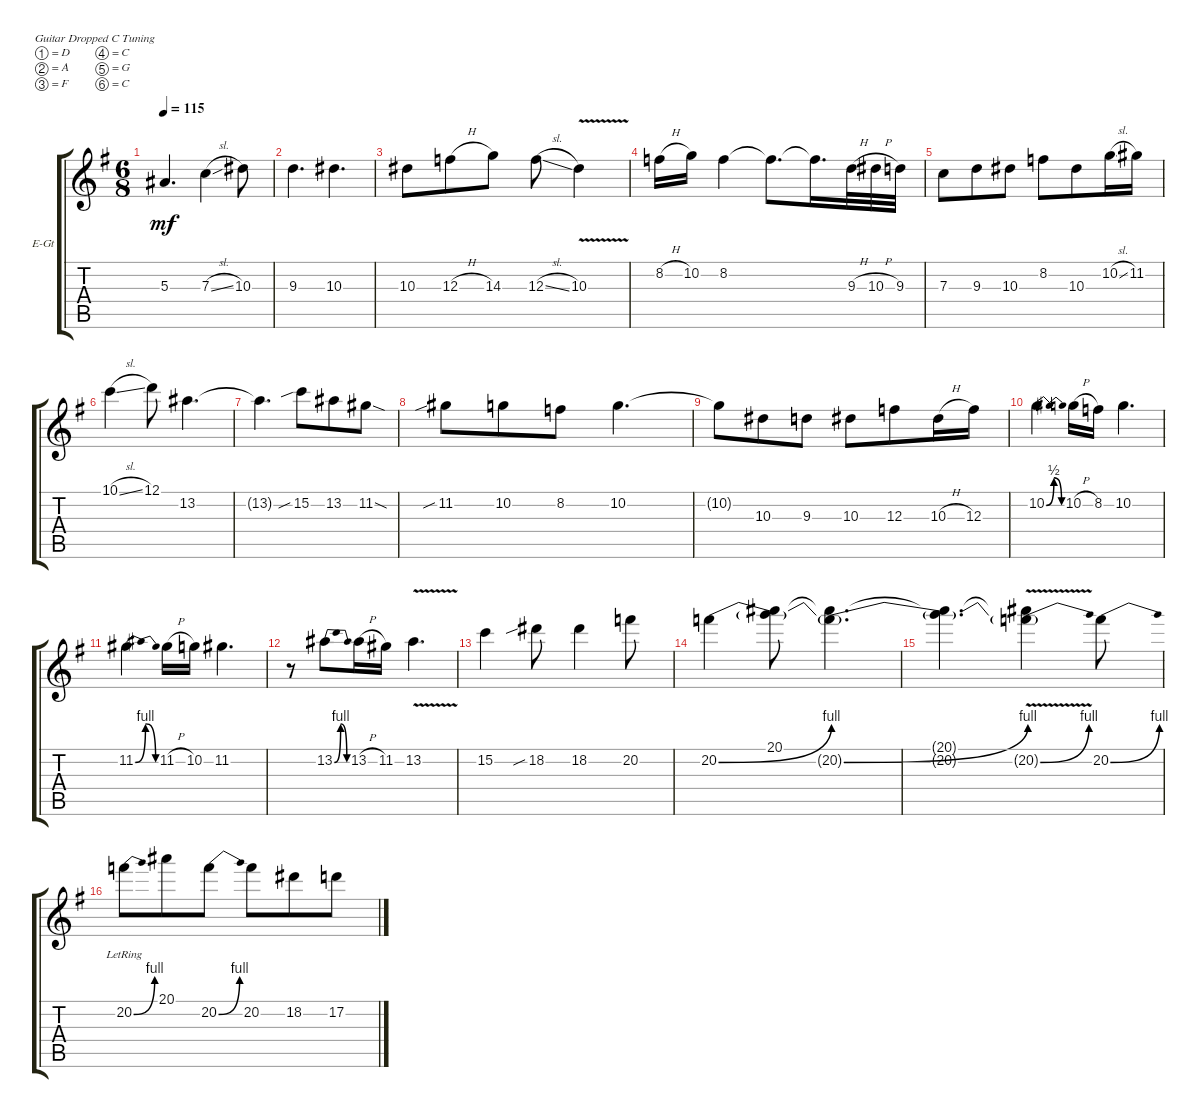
\bracketExtendMode groupsimilarinstruments
\firstSystemTrackNameOrientation horizontal
\otherSystemsTrackNameOrientation horizontal
\track ("Electric Guitar" "E-Gt") {instrument distortionguitar}
\staff {score tabs}
\tuning (D4 A3 F3 C3 G2 C2)
\ts (6 8)
\tempo 115
\clef g2
\ks eminor
5.3.4{d dy mf} 7.3{sl}.4 10.3.8 |
9.3.4{d} 10.3.4{d} |
10.3.8 12.3{h}.8 14.3.8 12.3{sl}.8 10.3{v}.4 |
8.2{h}.16 10.2.16 8.2.4 8.2{t}.8{d} 8.2{t}.16{d} 9.3{h}.32 10.3{h}.32 9.3.32 |
7.3.8 9.3.8 10.3.8 8.2.8 10.3.8 10.2{sl}.16 11.2.16 |
10.1{sl}.4 12.1.8 13.2.4{d} |
13.2{t}.4{d} 15.2{sib}.8 13.2.8 11.2{sod}.8 |
11.2{sib}.8 10.2.8 8.2.8 10.2.4{d} |
10.2{t}.8 10.3.8 9.3.8 10.3.8 12.3.8 10.3{h}.16 12.3.16 |
10.2{be (bendrelease 0 0 14.399999999999999 2 31.2 2 45.6 0)}.4 10.2{h}.16 8.2.16 10.2.4{d} |
11.2{be (bendrelease 0 0 14.399999999999999 4 31.2 4 45.6 0)}.4 11.2{h}.16 10.2.16 11.2.4{d} |
r.8 13.2{be (bendrelease 0 0 14.399999999999999 4 31.2 4 45.6 0)}.8 13.2{h}.16 11.2.16 13.2{v}.4{d} |
15.2.4 18.2{sib}.8 18.2.4 20.2.8 |
20.2{be (bend 0 0 15 4)}.4 (20.1 20.2{t}).8 (20.1{t} 20.2{be (bend 0 0 15 4) t}).4{d} |
(20.1{t} 20.2{t}).4{d} (20.1{v t} 20.2{be (bend 0 0 15 4) t}).4 20.2{be (bend 0 0 15 4)}.8 |
20.2{be (bend 0 0 15 4) lr}.8 20.1.8 20.2{be (bend 0 0 15 4)}.8 20.2.8 18.2.8 17.2{ss}.8
